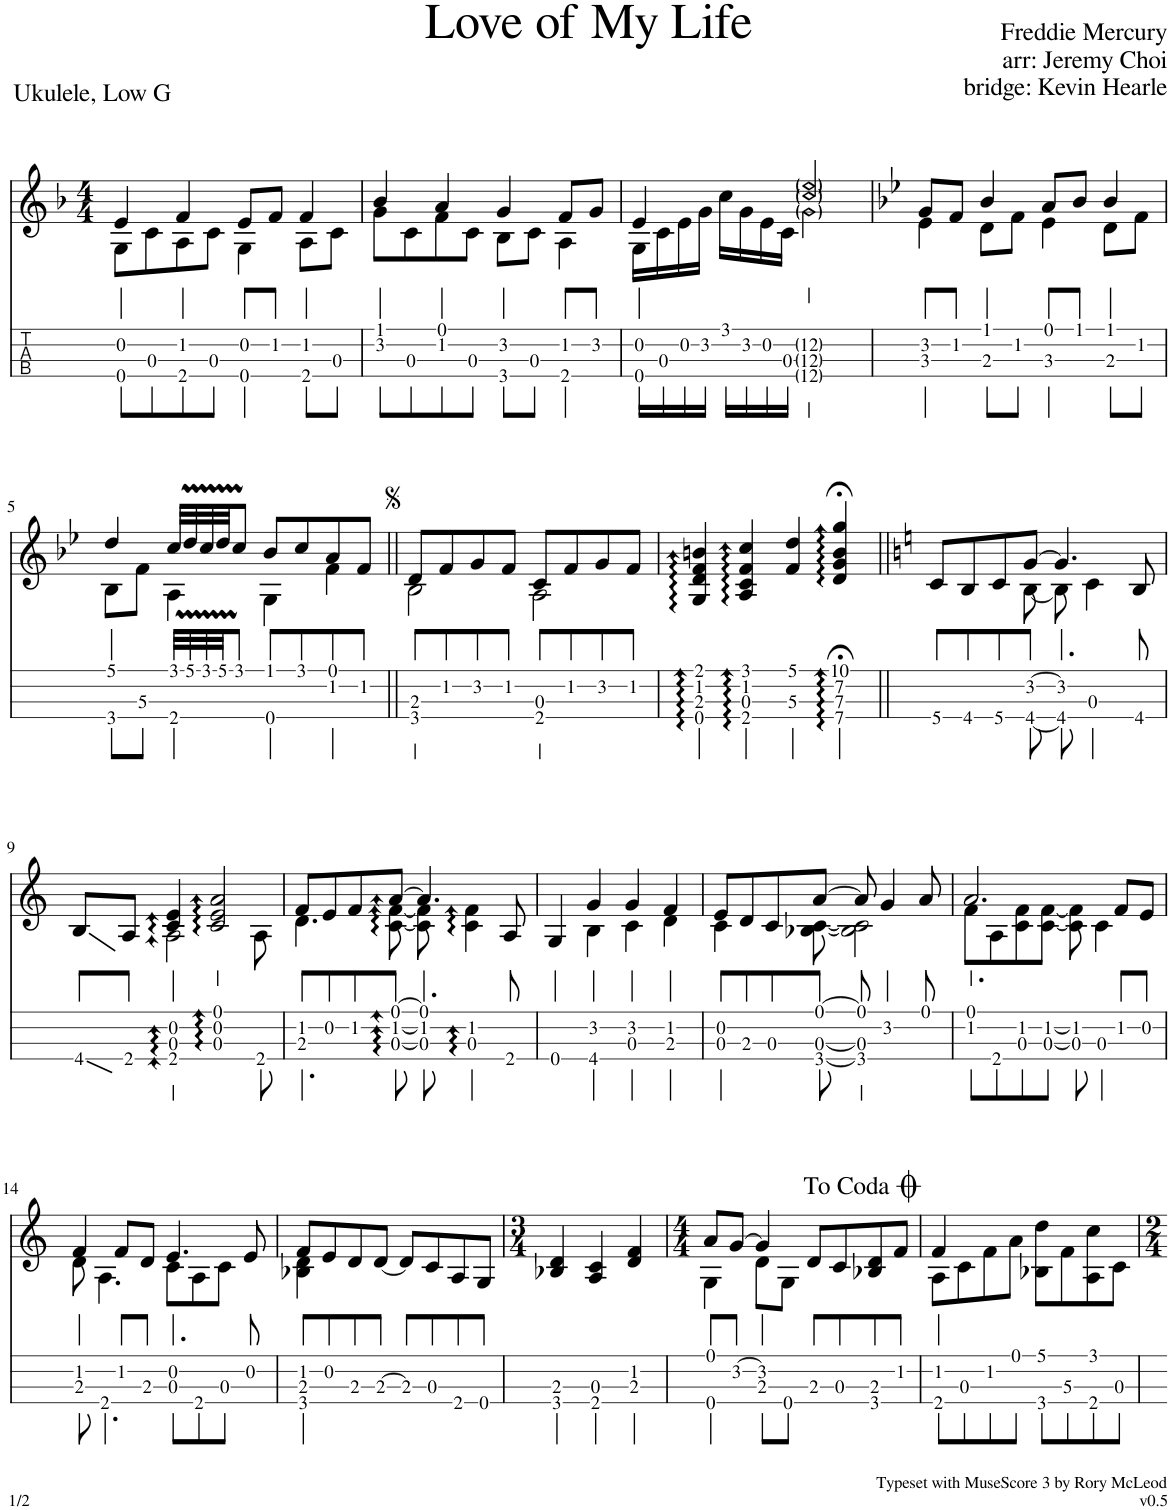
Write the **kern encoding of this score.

**kern	**kern
*part1	*part1
*staff2	*staff1
*I"Ukulele (Low G)	*
*I'Uk.	*
*stria4	*
*	*clefG2
*k[b-]	*k[b-]
*M4/4	*M4/4
=1	=1
*^	*^
4e/	8G\L	4e/	8G\L
.	8c\	.	8c\
4f/	8A\	4f/	8A\
.	8c\J	.	8c\J
8e/L	4G\	8e/L	4G\
8f/J	.	8f/J	.
4f/	8A\L	4f/	8A\L
.	8c\J	.	8c\J
=2	=2	=2	=2
4b-/	8g\L	4b-/	8g\L
.	8c\	.	8c\
4a/	8f\	4a/	8f\
.	8c\J	.	8c\J
4g/	8B-\L	4g/	8B-\L
.	8c\J	.	8c\J
8f/L	4A\	8f/L	4A\
8g/J	.	8g/J	.
=3	=3	=3	=3
4e/	16G\LL	4e/	16G\LL
.	16c\	.	16c\
.	16e\	.	16e\
.	16g\JJ	.	16g\JJ
4ryy	16cc\LL	4ryy	16cc\LL
.	16g\	.	16g\
.	16e\	.	16e\
.	16c\JJ	.	16c\JJ
2cc/ 2ee/	2g\	2cc/ 2ee/	2g\
=4	=4	=4	=4
*k[b-e-]	*	*k[b-e-]	*
8g/L	4e-\	8g/L	4e-\
8f/J	.	8f/J	.
4b-/	8d\L	4b-/	8d\L
.	8f\J	.	8f\J
8a/L	4e-\	8a/L	4e-\
8b-/J	.	8b-/J	.
4b-/	8d\L	4b-/	8d\L
.	8f\J	.	8f\J
!!LO:LB:g=z	!!
=5	=5	=5	=5
4dd/	8B-\L	4dd/	8B-\L
.	8f\J	.	8f\J
32cc/LLL	4A\	32cc/LLL	4A\
32dd/	.	32dd/	.
32cc/	.	32cc/	.
32dd/JJ	.	32dd/JJ	.
8cc/J	.	8cc/J	.
8b-/L	4G\	8b-/L	4G\
8cc/	.	8cc/	.
8a/	4f\	8a/	4f\
8f/J	.	8f/J	.
=6||	=6||	=6||	=6||
8d/L	2B-\	8d/L	2B-\
8f/	.	8f/	.
8g/	.	8g/	.
8f/J	.	8f/J	.
8c/L	2A\	8c/L	2A\
8f/	.	8f/	.
8g/	.	8g/	.
8f/J	.	8f/J	.
*v	*v	*	*
*	*v	*v
=7	=7
4G\ 4d\ 4f\ 4b\	4G/ 4d/ 4f/ 4bn/
4A\ 4c\ 4f\ 4cc\	4A/ 4c/ 4f/ 4cc/
4f\ 4dd\	4f/ 4dd/
4d\;< 4g\;< 4b\;< 4gg\;<	4d/;< 4g/;< 4b/;< 4gg/;<
=8||	=8||
*k[]	*k[]
*^	*^
8c/L	4.ryy	8c/L	4.ryy
8B/	.	8B/	.
8c/	.	8c/	.
[8g/J	[8B\	[8g/J	[8B\
4.g/]	8B\]	4.g/]	8B\]
.	4c\	.	4c\
8B/	8ryy	8B/	8ryy
!!LO:LB:g=z	!!
=9	=9	=9	=9
8B/L	4ryy	8B/L	4ryy
8A/J	.	8A/J	.
4c/:: 4e/::	2A::\	4c/ 4e/	2A\
2c/ 2e/ 2a/	.	2c/ 2e/ 2a/	.
.	8ryy	.	8ryy
.	8A\	.	8A\
=10	=10	=10	=10
8f/L	4.d\	8f/L	4.d\
8e/	.	8e/	.
8f/	.	8f/	.
[8a::/J	[8c\:: [8f\::	[8a/J	[8c\ [8f\
4.a/]	8c\] 8f\]	4.a/]	8c\] 8f\]
.	4c\ 4f\	.	4c\ 4f\
8A/	8ryy	8A/	8ryy
=11	=11	=11	=11
4G/	4ryy	4G/	4ryy
4g/	4B\	4g/	4B\
4g/	4c\	4g/	4c\
4f/	4d\	4f/	4d\
=12	=12	=12	=12
8e/L	4c\	8e/L	4c\
8d/	.	8d/	.
8c/	8ryy	8c/	8ryy
[8a/J	[8B-\ [8c\	[8a/J	[8B-X\ [8c\
8a/]	2B-\] 2c\]	8a/]	2B-\] 2c\]
4g/	.	4g/	.
8a/	.	8a/	.
=13	=13	=13	=13
2.a/	8f\L	2.a/	8f\L
.	8A\	.	8A\
.	8c\ 8f\	.	8c\ 8f\
.	[8c\ [8f\J	.	[8c\ [8f\J
.	8c\] 8f\]	.	8c\] 8f\]
.	4c\	.	4c\
8f/L	.	8f/L	.
8e/J	8ryy	8e/J	8ryy
!!LO:LB:g=z	!!
=14	=14	=14	=14
4f/	8d\	4f/	8d\
.	4.A\	.	4.A\
8f/L	.	8f/L	.
8d/J	.	8d/J	.
4.e/	8c\L	4.e/	8c\L
.	8A\	.	8A\
.	8c\J	.	8c\J
8e/	8ryy	8e/	8ryy
=15	=15	=15	=15
8f/L	4B-\ 4d\	8f/L	4B-X\ 4d\
8e/	.	8e/	.
8d/	2.ryy	8d/	2.ryy
[8d/J	.	[8d/J	.
8d/L]	.	8d/L]	.
8c/	.	8c/	.
8A/	.	8A/	.
8G/J	.	8G/J	.
*v	*v	*	*
*	*v	*v
=16	=16
*M3/4	*M3/4
4B-\ 4d\	4B-X/ 4d/
4A\ 4c\	4A/ 4c/
4d\ 4f\	4d/ 4f/
=17	=17
*M4/4	*M4/4
*^	*^
8a/L	4G\	8a/L	4G\
[8g/J	.	[8g/J	.
4g/]	8d\L	4g/]	8d\L
.	8G\J	.	8G\J
8d/L	2ryy	8d/L	2ryy
8c/	.	8c/	.
8B-/ 8d/	.	8B-X/ 8d/	.
8f/J	.	8f/J	.
!	!	!LO:TX:a:t=To Coda <font face="ScoreText"/><font face="FreeSerif"/>	!
!LO:TX:a:t=To Coda <font face="ScoreText"/><font face="FreeSerif"/>	!	!	!
=18	=18	=18	=18
4f/	8A\L	4f/	8A\L
.	8c\	.	8c\
4ryy	8f\	4ryy	8f\
.	8a\J	.	8a\J
2ryy	8B-X\ 8dd\L	2ryy	8B-X\ 8dd\L
.	8f\	.	8f\
.	8A\ 8cc\	.	8A\ 8cc\
.	8c\J	.	8c\J
*v	*v	*	*
*	*v	*v
=	=
*-	*-
